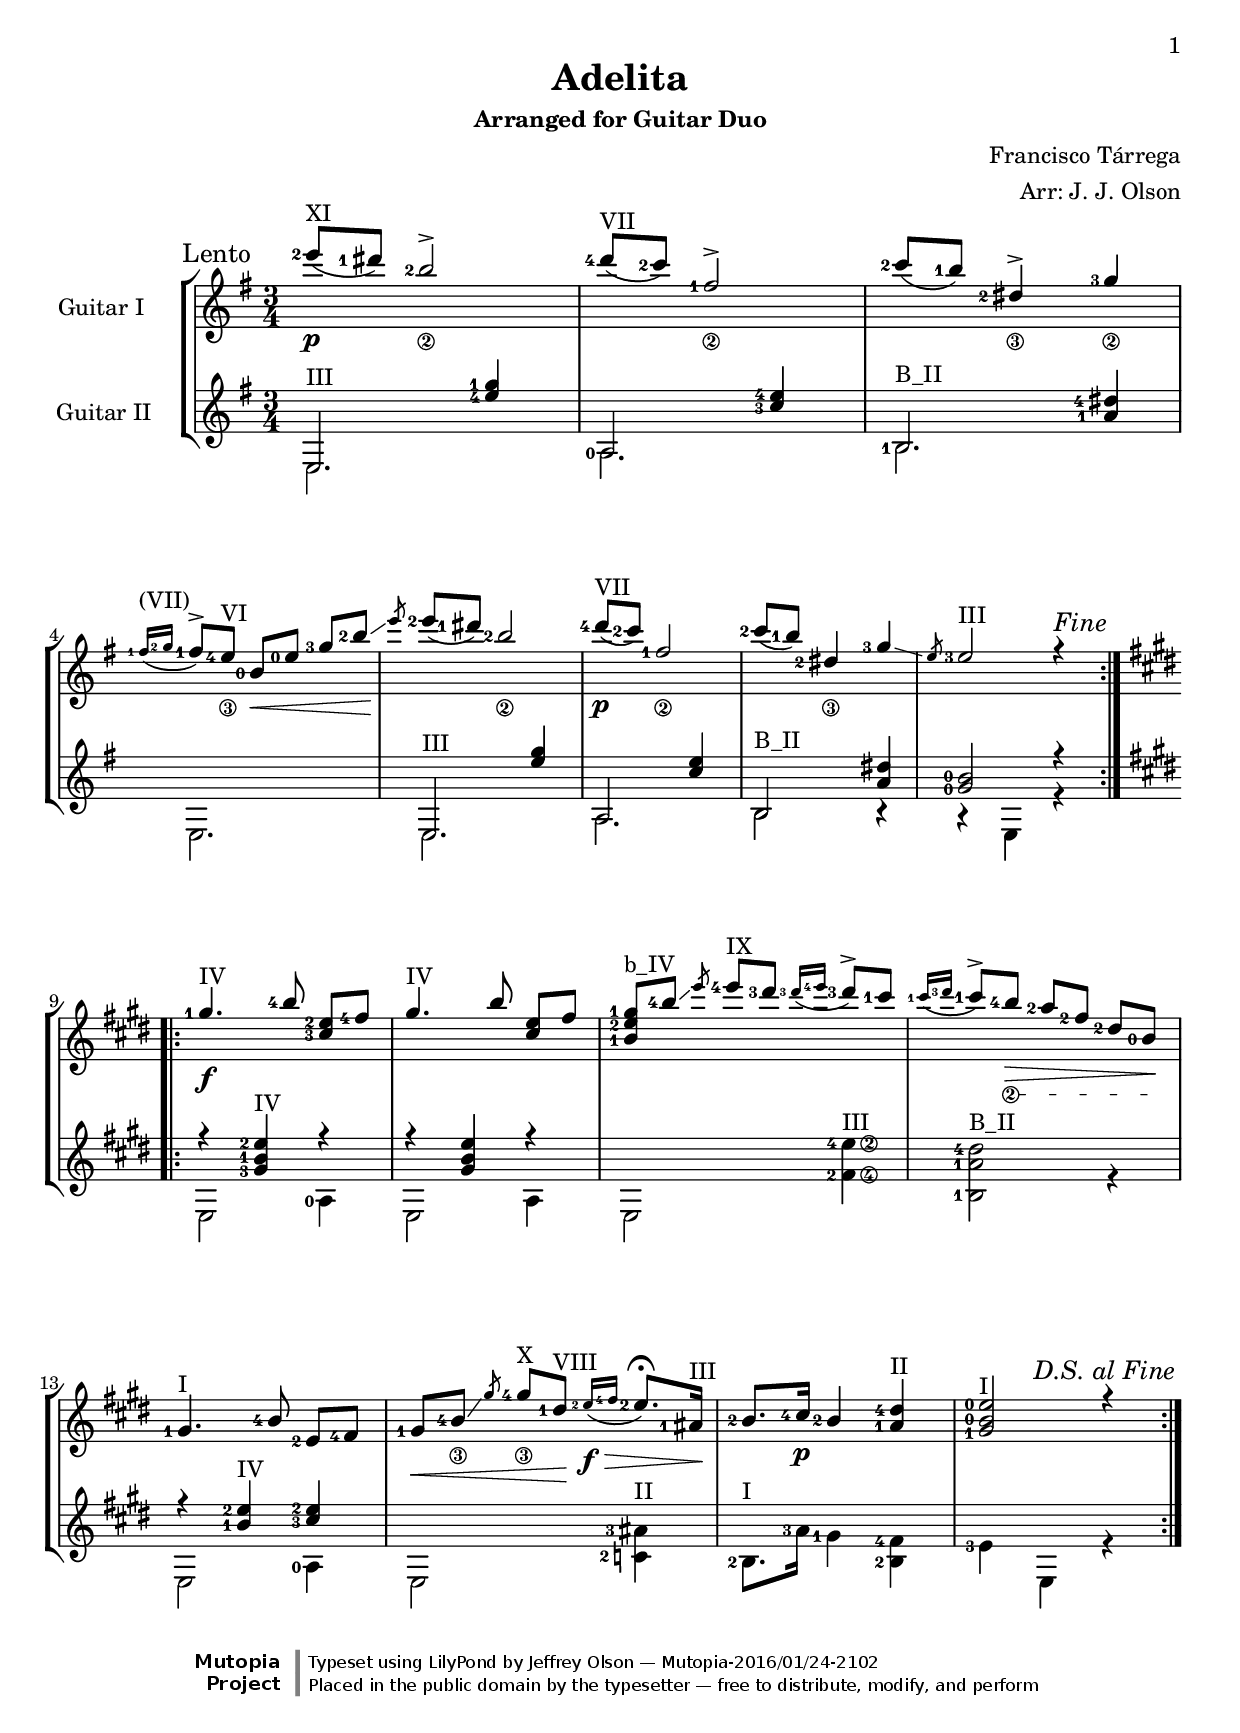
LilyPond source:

\version "2.18.2"

% Acknowledgments:
% This arrangement for guitar duo has been adapted from Tárrega's
% original solo composition, a copy of which was in the Boije
% collection and became available as IMSLP item 44649.  Thanks to
% guitarist Dennis Burns for his review and suggestions.

\header {
 title = "Adelita"
 subtitle = \markup { \smaller "Arranged for Guitar Duo" }
 composer = "Francisco Tárrega"
 arranger = "Arr: J. J. Olson"
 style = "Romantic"
 date = "n.d."
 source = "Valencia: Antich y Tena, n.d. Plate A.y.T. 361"
 mytagline = ##f

 %            o_
 %       (\___\/_____/)
 %  ~ ~ ~ ~ ~ / ~ ~ ~ ~ ~ ~ ~ 
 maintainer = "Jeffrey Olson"
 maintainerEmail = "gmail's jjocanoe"
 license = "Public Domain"

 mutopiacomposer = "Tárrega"
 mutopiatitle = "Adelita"
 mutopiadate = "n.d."
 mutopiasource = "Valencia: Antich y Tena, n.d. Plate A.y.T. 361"
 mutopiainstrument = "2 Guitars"

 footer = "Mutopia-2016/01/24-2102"
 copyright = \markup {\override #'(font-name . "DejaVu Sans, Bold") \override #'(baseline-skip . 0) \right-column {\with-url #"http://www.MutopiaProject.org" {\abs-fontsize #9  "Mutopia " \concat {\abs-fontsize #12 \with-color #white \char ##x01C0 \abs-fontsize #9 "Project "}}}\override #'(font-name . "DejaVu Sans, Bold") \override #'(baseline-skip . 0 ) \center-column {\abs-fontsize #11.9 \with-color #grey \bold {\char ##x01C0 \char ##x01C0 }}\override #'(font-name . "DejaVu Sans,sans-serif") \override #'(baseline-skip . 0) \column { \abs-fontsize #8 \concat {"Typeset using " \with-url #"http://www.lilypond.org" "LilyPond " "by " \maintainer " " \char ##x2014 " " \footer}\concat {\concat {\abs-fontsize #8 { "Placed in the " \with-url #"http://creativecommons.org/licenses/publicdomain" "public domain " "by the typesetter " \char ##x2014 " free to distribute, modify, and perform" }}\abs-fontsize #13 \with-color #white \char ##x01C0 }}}
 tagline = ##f
}

\paper{
  page-count = #1
  %#(set-paper-size "a4")      %uncomment to test specific paper size
  %#(set-paper-size "letter")  %uncomment to test specific paper size
  indent = \indent + 8\mm
  top-margin = 8\mm
  bottom-margin = 8\mm
  ragged-last-bottom = ##f
  print-first-page-number = ##t
  evenHeaderMarkup = \oddHeaderMarkup % so all page numbers to right
  oddFooterMarkup = \markup { \column {
      \fill-line { \on-the-fly #first-page \column { \vspace #1 \fromproperty #'header:copyright } } 
      \fill-line { \on-the-fly #last-page \fromproperty #'header:mytagline }
    }
  }
  evenFooterMarkup = \oddFooterMarkup
}

% suppress local file system path in pdf
#(ly:set-option 'point-and-click #f)

% guitar neck position indicators
pI    = ^\markup { "I" }
pII   = ^\markup { "II" }
pIII  = ^\markup { "III" }
pIV   = ^\markup { "IV" }
pV    = ^\markup { "V" }
pVI   = ^\markup { "VI" }
pVII  = ^\markup { "VII" }
pVIII = ^\markup { "VIII" }
pIX   = ^\markup { "IX" }
pX    = ^\markup { "X" }
pXI   = ^\markup { "XI" }
pXII  = ^\markup { "XII" }
pXIII = ^\markup { "XIII" }
pXVI  = ^\markup { "XVI" }

% parenthetic position reminders
ppI    = ^\markup { "(I)" }
ppII   = ^\markup { "(II)" }
ppIII  = ^\markup { "(III)" }
ppIV   = ^\markup { "(IV)" }
ppV    = ^\markup { "(V)" }
ppVI   = ^\markup { "(VI)" }
ppVII  = ^\markup { "(VII)" }
ppVIII = ^\markup { "(VIII)" }
ppIX   = ^\markup { "(IX)" }
ppX    = ^\markup { "(X)" }
ppXI   = ^\markup { "(XI)" }
ppXII  = ^\markup { "(XII)" }
ppXIII = ^\markup { "(XIII)" }

% large barre
BpI    = ^\markup { "B_I" }
BpII   = ^\markup { "B_II" }
BpIII  = ^\markup { "B_III" }
BpIV   = ^\markup { "B_IV" }
BpV    = ^\markup { "B_V" }
BpVI   = ^\markup { "B_VI" }
BpVII  = ^\markup { "B_VII" }
BpVIII = ^\markup { "B_VIII" }
BpIX   = ^\markup { "B_IX" }
BpX    = ^\markup { "B_X" }
BpXI   = ^\markup { "B_XI" }
BpXII  = ^\markup { "B_XII" }

% small barre
bpI    = ^\markup { "b_I" }
bpII   = ^\markup { "b_II" }
bpIII  = ^\markup { "b_III" }
bpIV   = ^\markup { "b_IV" }
bpV    = ^\markup { "b_V" }
bpVI   = ^\markup { "b_VI" }
bpVII  = ^\markup { "b_VII" }
bpVIII = ^\markup { "b_VIII" }
bpIX   = ^\markup { "b_IX" }
bpX    = ^\markup { "b_X" }
bpXI   = ^\markup { "b_XI" }
bpXII  = ^\markup { "b_XII" }

% parenthetic small barre
bppI    = ^\markup { "(b_I)" }
bppIII  = ^\markup { "(b_III)" }

% left hand fingering locations
fingerLeft   = \set fingeringOrientations = #'(left)
fingerRight  = \set fingeringOrientations = #'(right)
fingerUp     = \set fingeringOrientations = #'(up)
fingerDown   = \set fingeringOrientations = #'(down)
fingerUpDown = \set fingeringOrientations = #'(up down)
fingerInStaff  = \override Fingering.staff-padding = #'()
fingerOutStaff = \revert Fingering.staff-padding

% right hand fingers
P = \rightHandFinger #1
I = \rightHandFinger #2
M = \rightHandFinger #3
A = \rightHandFinger #4

% right hand fingering locations
rhUp    = \set strokeFingerOrientations = #'(up)
rhDown  = \set strokeFingerOrientations = #'(down)
rhLeft  = \set strokeFingerOrientations = #'(left)
rhRight = \set strokeFingerOrientations = #'(right)

% string number locations
stringUp    = \set stringNumberOrientations = #'(up)
stringDown  = \set stringNumberOrientations = #'(down)
stringLeft  = \set stringNumberOrientations = #'(left)
stringRight = \set stringNumberOrientations = #'(right)

% harmonics
headHarmonic = \override Staff.NoteHead.style = #'harmonic
headRevert = \revert Staff.NoteHead.style

%high notes
hiE   = ^\markup{ \smaller E}
hiF   = ^\markup{ \smaller F}
hiFis = ^\markup{ \smaller \concat{ F \super \sharp }}
hiG   = ^\markup{ \smaller G}
hiGis = ^\markup{ \smaller \concat{ G \super \sharp }}
hiAes = ^\markup{ \smaller \concat{ A \super \flat }}
hiA   = ^\markup{ \smaller A}
hiBes = ^\markup{ \smaller \concat{ B \super \flat }}
hiB   = ^\markup{ \smaller B}

hideTupletNumber = \override TupletNumber.stencil = ##f
unhideTupletNumber = \revert TupletNumber.stencil 
hideTupletBracket = \override TupletBracket.bracket-visibility = ##f

% stems
longStem = \override Stem.details.beamed-lengths = #'(5)
shortStem = \override Stem.details.beamed-lengths = #'(3)
revertStemLength = \revert Stem.details.beamed-lengths

% DS marks
marksRight = \override Score.RehearsalMark #'self-alignment-X = #RIGHT
markFine = \mark \markup { \smaller \italic "Fine" }
markDsFine = \mark \markup { \smaller \italic "D.S. al Fine" }

% from snippets + dashed line
stringNumberSpanner =
#(define-music-function (parser location StringNumber) (string?)
  #{
    \override TextSpanner.style = #'dashed-line
    \override TextSpanner.font-size = #-5
    \override TextSpanner.bound-details.left.stencil-align-dir-y = #CENTER
    \override TextSpanner.bound-details.left.text = \markup { \circle \number #StringNumber }
  #})

upperInstrument = \markup{ "Guitar I   " }
upperVoice = \transpose c c' {
  % within this body, c will show as middle C on a guitar staff
  \mergeDifferentlyHeadedOn
  \mergeDifferentlyDottedOn
  \fingerLeft
  \stringDown
  \slurDown

  \key e \minor
  \mark \markup { \smaller "Lento" }
  <e''-2>8\p\pXI( <dis''-1>) <b'-2\2>2-> | %1a
  <d''-4>8\pVII( <c''-2>) <fis'-1\2>2-> | %2a
  <c''-2>8( <b'-1>) <dis'-2\3>4-> <g'-3\2> | \break %3a
  \acciaccatura { <fis'-1>16\ppVII <g'-2> } <fis'-1>8->[ <e'-4\3>\pVI] <b-0>\<[ <e'-0>] <g'-3>[ <b'-2>]\glissando \slashedGrace e''8\! | %4a
  <e''-2>8( <dis''-1>) <b'-2\2>2 | %5a
  <d''-4>8\pVII\p( <c''-2>) <fis'-1\2>2 | %6a
  <c''-2>8( <b'-1>) <dis'-2\3>4 <g'-3>\glissando \slashedGrace e'8 | %7a
  <e'-3>2\pIII r4^\markup{ \larger \italic "Fine" } | \break %8a

  \key e \major
  <gis'-1>4.\pIV\f <b'-4>8 <e'-2 cis'-3>[ <fis'-4>] | %9a
  gis'4.\pIV b'8 <e' cis'>[ fis'] | %10a
  <gis'-1 e'-2 b-1>8\bpIV[ <b'-4>]\glissando \slashedGrace e''8 <e''-4>\pIX[ <dis''-3>] \acciaccatura { <dis''-3>16 <e''-4> } <dis''-3>8->[ <cis''-1>] | %11a
  \acciaccatura { <cis''-1>16 <dis''-3> } <cis''-1>8->[ 
  \stringNumberSpanner "2" \textSpannerDown <b'-4>\startTextSpan]\> <a'-2>[ <fis'-2>] <dis'-2>[ <b-0>\stopTextSpan]\! | %12a
  <gis-1>4.\pI <b-4>8 <e-2>[ <fis-4>] | %13a
  <gis-1>8\<[ <b-4\3>]\glissando \slashedGrace gis'8 <gis'-4\3>\pX[ <dis'-1>\pVIII]\! \acciaccatura { <e'-2>16\f\> <fis'-4> } <e'-2>8.\fermata[ <ais-1>16\pIII]\! | %14a
  <b-2>8.[ <cis'-4>16]\p <b-2>4 <dis'-4 a-1>\pII | %15a
  <e'-0 b-0 gis-1>2\pI r4 | %16a
}

middleVoice = \transpose c c' {
  % within this body, c will show as middle C on a guitar staff
  \mergeDifferentlyHeadedOn
  \mergeDifferentlyDottedOn
  \fingerLeft
  \stringDown

  \key e \minor
  e,2 <g'-1 e'-4>4 | %1b
  a,2 <e'-4 c'-3>4 | %2b
  b,2 <dis'-4 a-1>4 | %3b
  s2. | %4b
  e,2 <g' e'>4 | %5b
  a,2 <e' c'>4 | %6b
  b,2 <dis' a>4 | %7b
  <b-0 g-0>2 r4 | %8b

  \key e \major
  r4 <e'-2 b-1 gis-3>\pIV r | %9b
  r4 <e' b gis> r | %10b
  s2. | %11b
  s2. | %12b
  r4 <e'-2 b-1>\pIV <e'-2 cis'-3> | %13b
  s2. | %14b
  s2. | %15b
  s2. | %16b
}

  %<< {
  %} \\ {
  %} >>

lowerInstrument = \markup{ "Guitar II  " }
lowerVoice = \transpose c c' {
  % within this body, c will show as middle C on a guitar staff
  \mergeDifferentlyHeadedOn
  \mergeDifferentlyDottedOn
  \fingerLeft
  \stringDown
  \marksRight

  \key e \minor
  \repeat volta 2 {
   e,2.\pIII | %1c
   <a,-0>2. | %2c
   <b,-1>2.\BpII | %3c
   e,2. | %4c
   e,2.\pIII | %5c
   a,2. | %6c
   b,2\BpII r4 | %7c
   r4 e, r | %8c
  }

  \key e \major
  \set Score.doubleRepeatType = #":|.|:"
  \repeat volta 2 {
   e,2 <a,-0>4 | %9c
   e,2 a,4 | %10c
   \stringRight
   e,2 <e'-4\2 fis-2\4>4\pIII | %11c
   <dis'-4 a-1 b,-1>2\BpII r4 | %12c
   e,2 <a,-0>4 | %13c
   e,2 <ais-3 c-2>4\pII | %14c
   <b,-2>8.\pI <a-3>16 <gis-1>4 <fis-4 b,-2> | %15c
   <e-3>4 e, r \markDsFine | %16c
  }
}

\score {
  \context StaffGroup <<
    \context Staff = "up" \with { instrumentName = \upperInstrument } <<
      \set Staff.midiInstrument = #"acoustic grand"
      \clef "treble"
      \time 3/4
      \context Voice = "1" { \voiceOne \upperVoice }
     >>
    \context Staff = "dn" \with { instrumentName = \lowerInstrument } <<
      \set Staff.midiInstrument = #"acoustic grand"
      \clef "treble"
      \time 3/4
      \context Voice = "3" { \voiceThree \middleVoice }
      \context Voice = "2" { \voiceTwo \lowerVoice }
     >>
  >>
  \layout {}
  \midi {
    \tempo 4 = 60
    \transposition c % guitar plays octave lower than written
  }
}

